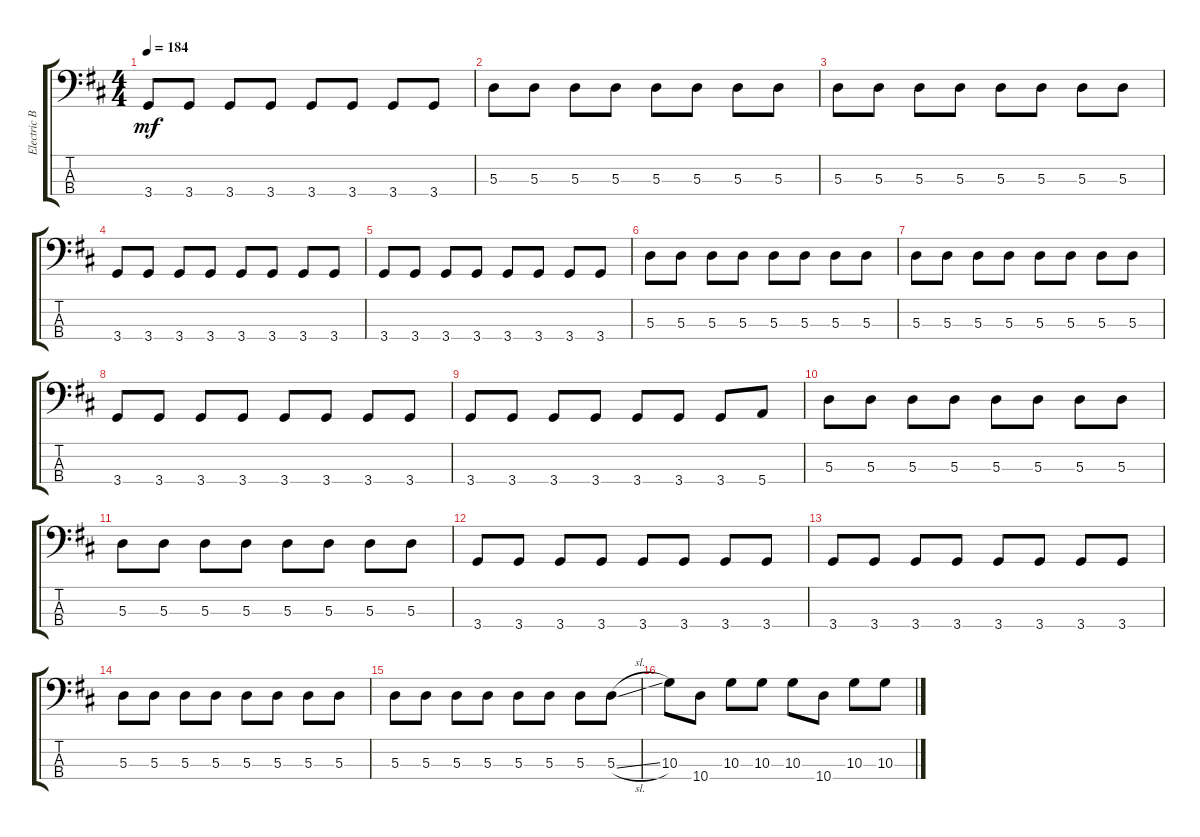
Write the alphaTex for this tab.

\track ("Electric Bass" "Electric B") {instrument electricbassfinger}
\staff {score tabs}
\tuning (G2 D2 A1 E1) {hide}
\ts (4 4)
\tempo 184
\clef f4
\ks d
3.4.8{dy mf} 3.4.8 3.4.8 3.4.8 3.4.8 3.4.8 3.4.8 3.4.8 |
5.3.8 5.3.8 5.3.8 5.3.8 5.3.8 5.3.8 5.3.8 5.3.8 |
5.3.8 5.3.8 5.3.8 5.3.8 5.3.8 5.3.8 5.3.8 5.3.8 |
3.4.8 3.4.8 3.4.8 3.4.8 3.4.8 3.4.8 3.4.8 3.4.8 |
3.4.8 3.4.8 3.4.8 3.4.8 3.4.8 3.4.8 3.4.8 3.4.8 |
5.3.8 5.3.8 5.3.8 5.3.8 5.3.8 5.3.8 5.3.8 5.3.8 |
5.3.8 5.3.8 5.3.8 5.3.8 5.3.8 5.3.8 5.3.8 5.3.8 |
3.4.8 3.4.8 3.4.8 3.4.8 3.4.8 3.4.8 3.4.8 3.4.8 |
3.4.8 3.4.8 3.4.8 3.4.8 3.4.8 3.4.8 3.4.8 5.4.8 |
5.3.8 5.3.8 5.3.8 5.3.8 5.3.8 5.3.8 5.3.8 5.3.8 |
5.3.8 5.3.8 5.3.8 5.3.8 5.3.8 5.3.8 5.3.8 5.3.8 |
3.4.8 3.4.8 3.4.8 3.4.8 3.4.8 3.4.8 3.4.8 3.4.8 |
3.4.8 3.4.8 3.4.8 3.4.8 3.4.8 3.4.8 3.4.8 3.4.8 |
5.3.8 5.3.8 5.3.8 5.3.8 5.3.8 5.3.8 5.3.8 5.3.8 |
5.3.8 5.3.8 5.3.8 5.3.8 5.3.8 5.3.8 5.3.8 5.3{sl}.8 |
10.3.8 10.4.8 10.3.8 10.3.8 10.3.8 10.4.8 10.3.8 10.3.8
